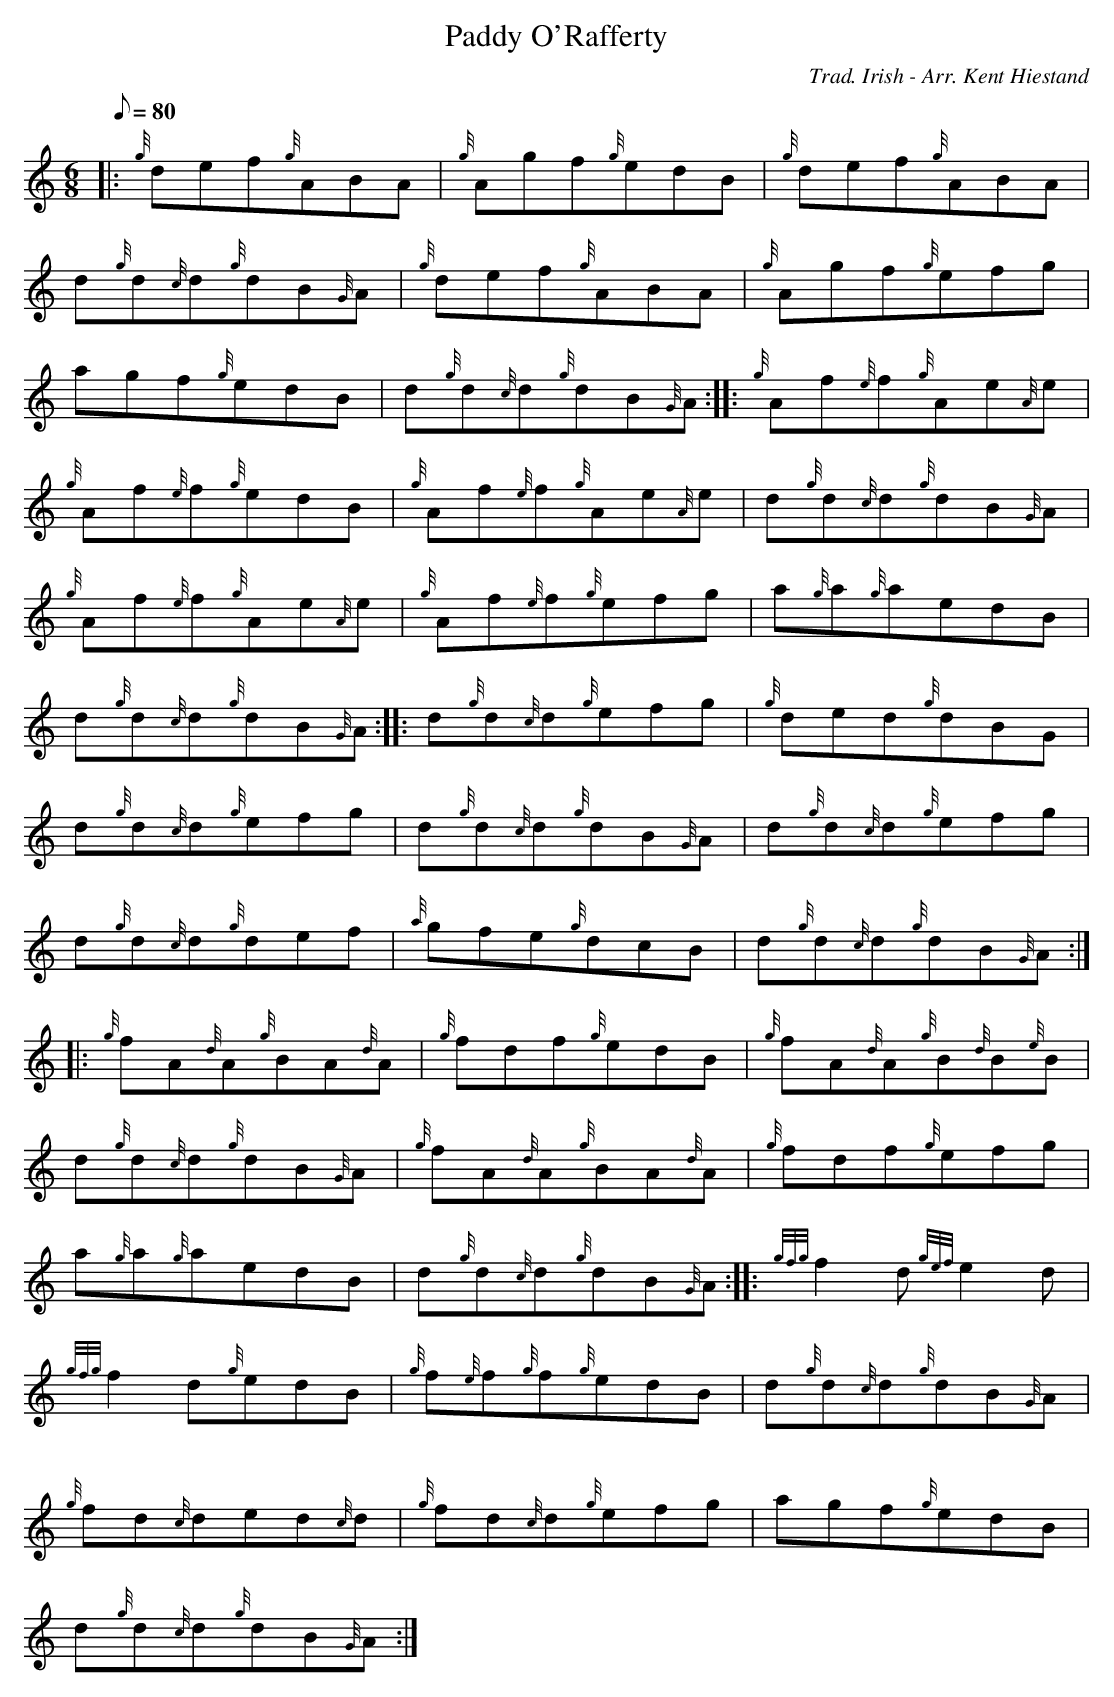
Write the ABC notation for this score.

X:1
T:Paddy O'Rafferty
M:6/8
L:1/8
Q:80
C:Trad. Irish - Arr. Kent Hiestand
K:HP
|: {g}def{g}ABA|
{g}Agf{g}edB|
{g}def{g}ABA|  !
d{g}d{c}d{g}dB{G}A|
{g}def{g}ABA|
{g}Agf{g}efg|  !
agf{g}edB|
d{g}d{c}d{g}dB{G}A:| |:
{g}Af{e}f{g}Ae{A}e|  !
{g}Af{e}f{g}edB|
{g}Af{e}f{g}Ae{A}e|
d{g}d{c}d{g}dB{G}A|  !
{g}Af{e}f{g}Ae{A}e|
{g}Af{e}f{g}efg|
a{g}a{g}aedB|  !
d{g}d{c}d{g}dB{G}A:| |:
d{g}d{c}d{g}efg|
{g}ded{g}dBG|  !
d{g}d{c}d{g}efg|
d{g}d{c}d{g}dB{G}A|
d{g}d{c}d{g}efg|  !
d{g}d{c}d{g}def|
{a}gfe{g}dcB|
d{g}d{c}d{g}dB{G}A:| |:  !
{g}fA{d}A{g}BA{d}A|
{g}fdf{g}edB|
{g}fA{d}A{g}B{d}B{e}B|  !
d{g}d{c}d{g}dB{G}A|
{g}fA{d}A{g}BA{d}A|
{g}fdf{g}efg|  !
a{g}a{g}aedB|
d{g}d{c}d{g}dB{G}A:| |:
{gfg}f2d{gef}e2d|  !
{gfg}f2d{g}edB|
{g}f{e}f{g}f{g}edB|
d{g}d{c}d{g}dB{G}A|  !
{g}fd{c}ded{c}d|
{g}fd{c}d{g}efg|
agf{g}edB|  !
d{g}d{c}d{g}dB{G}A:|
